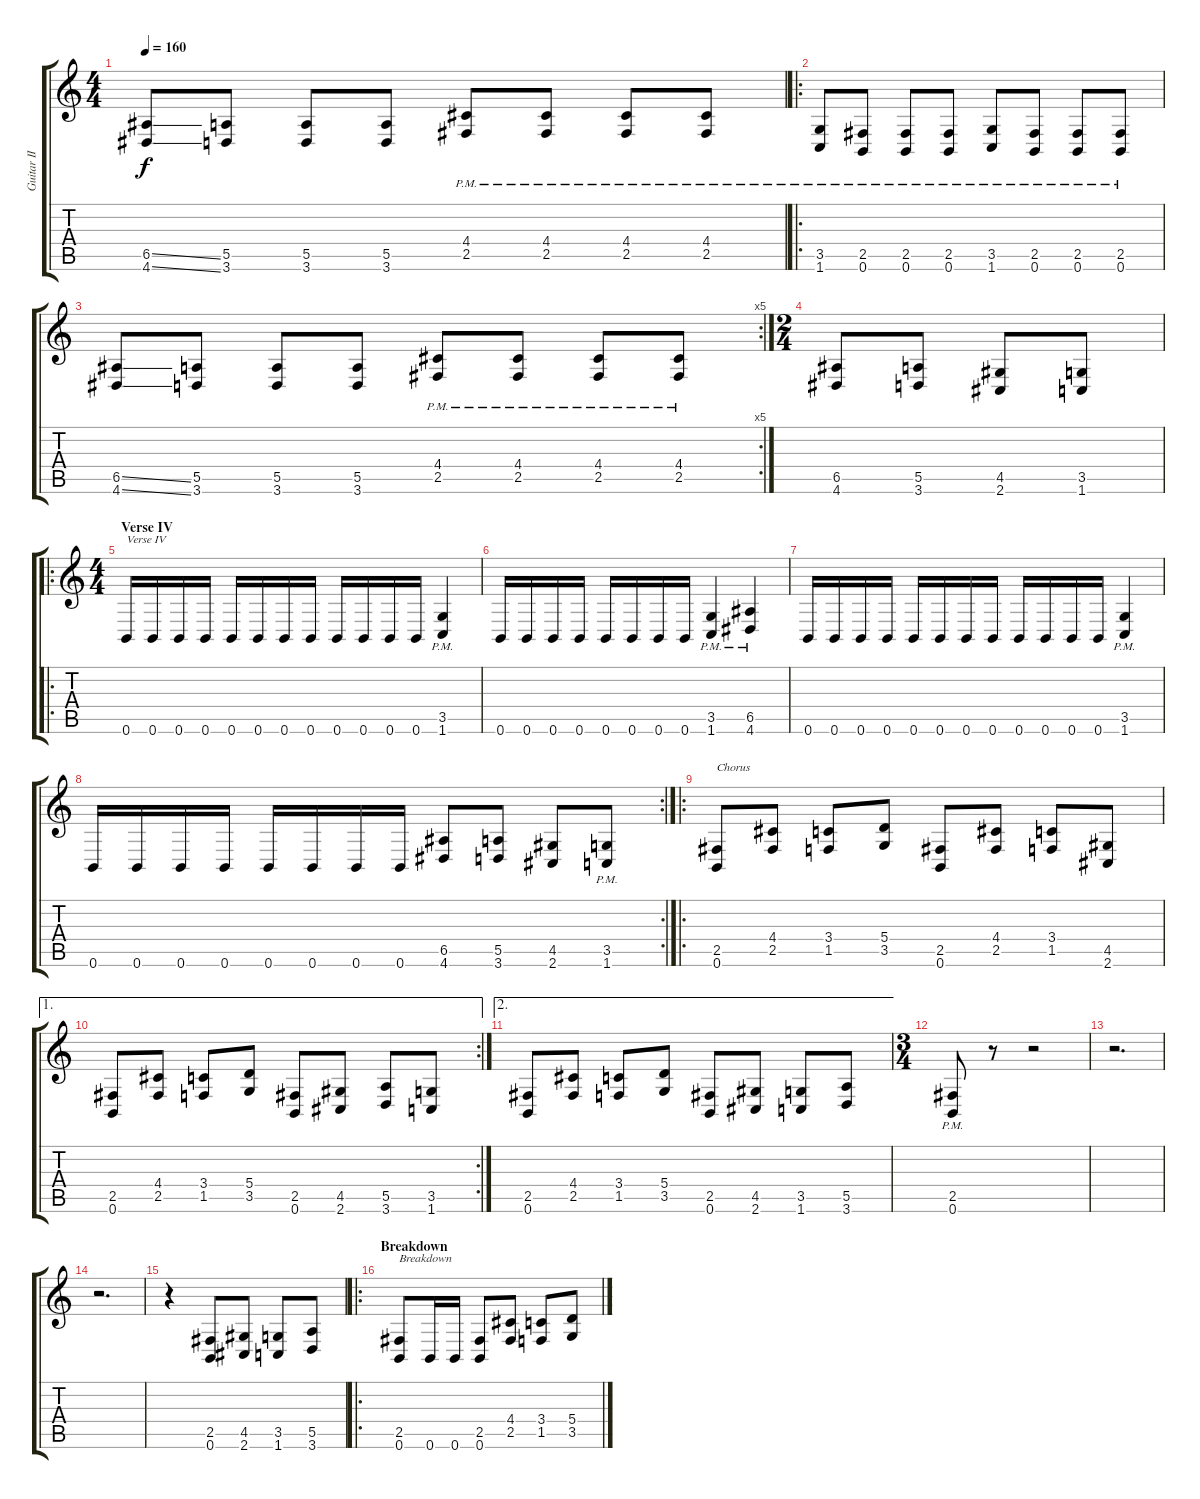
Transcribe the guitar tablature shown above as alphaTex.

\track ("Guitar II [Alex Auburn]" "Guitar II ") {instrument distortionguitar}
\staff {score tabs}
\tuning (B3 Gb3 D3 A2 E2 B1) {hide}
\ts (4 4)
\tempo 160
\clef g2
\ks c
(6.5{ss} 4.6{ss}).8{dy f} (5.5 3.6).8 (5.5 3.6).8 (5.5 3.6).8 (4.4{pm} 2.5{pm}).8 (4.4{pm} 2.5{pm}).8 (4.4{pm} 2.5{pm}).8 (4.4{pm} 2.5{pm}).8 |
\ro
(3.5{pm} 1.6{pm}).8 (2.5{pm} 0.6{pm}).8 (2.5{pm} 0.6{pm}).8 (2.5{pm} 0.6{pm}).8 (3.5{pm} 1.6{pm}).8 (2.5{pm} 0.6{pm}).8 (2.5{pm} 0.6{pm}).8 (2.5{pm} 0.6{pm}).8 |
\rc 5
(6.5{ss} 4.6{ss}).8 (5.5 3.6).8 (5.5 3.6).8 (5.5 3.6).8 (4.4{pm} 2.5{pm}).8 (4.4{pm} 2.5{pm}).8 (4.4{pm} 2.5{pm}).8 (4.4{pm} 2.5{pm}).8 |
\ts (2 4)
(6.5 4.6).8 (5.5 3.6).8 (4.5 2.6).8 (3.5 1.6).8 |
\ro
\ts (4 4)
\section ("" "Verse IV")
0.6.16{txt "Verse IV"} 0.6.16 0.6.16 0.6.16 0.6.16 0.6.16 0.6.16 0.6.16 0.6.16 0.6.16 0.6.16 0.6.16 (3.5{pm} 1.6{pm}).4 |
0.6.16 0.6.16 0.6.16 0.6.16 0.6.16 0.6.16 0.6.16 0.6.16 (3.5{pm} 1.6{pm}).4 (6.5{pm} 4.6{pm}).4 |
0.6.16 0.6.16 0.6.16 0.6.16 0.6.16 0.6.16 0.6.16 0.6.16 0.6.16 0.6.16 0.6.16 0.6.16 (3.5{pm} 1.6{pm}).4 |
\rc 2
0.6.16 0.6.16 0.6.16 0.6.16 0.6.16 0.6.16 0.6.16 0.6.16 (6.5 4.6).8 (5.5 3.6).8 (4.5 2.6).8 (3.5{pm} 1.6{pm}).8 |
\ro
(2.5 0.6).8{txt "Chorus"} (4.4 2.5).8 (3.4 1.5).8 (5.4 3.5).8 (2.5 0.6).8 (4.4 2.5).8 (3.4 1.5).8 (4.5 2.6).8 |
\ae 1
\rc 2
(2.5 0.6).8 (4.4 2.5).8 (3.4 1.5).8 (5.4 3.5).8 (2.5 0.6).8 (4.5 2.6).8 (5.5 3.6).8 (3.5 1.6).8 |
\ae 2
(2.5 0.6).8 (4.4 2.5).8 (3.4 1.5).8 (5.4 3.5).8 (2.5 0.6).8 (4.5 2.6).8 (3.5 1.6).8 (5.5 3.6).8 |
\ts (3 4)
(2.5{pm} 0.6{pm}).8 r.8 r.2 |
r.2{d} |
r.2{d} |
r.4 (2.5 0.6).8 (4.5 2.6).8 (3.5 1.6).8 (5.5 3.6).8 |
\ro
\section ("" "Breakdown")
(2.5 0.6).8{txt "Breakdown"} 0.6.16 0.6.16 (2.5 0.6).8 (4.4 2.5).8 (3.4 1.5).8 (5.4 3.5).8
